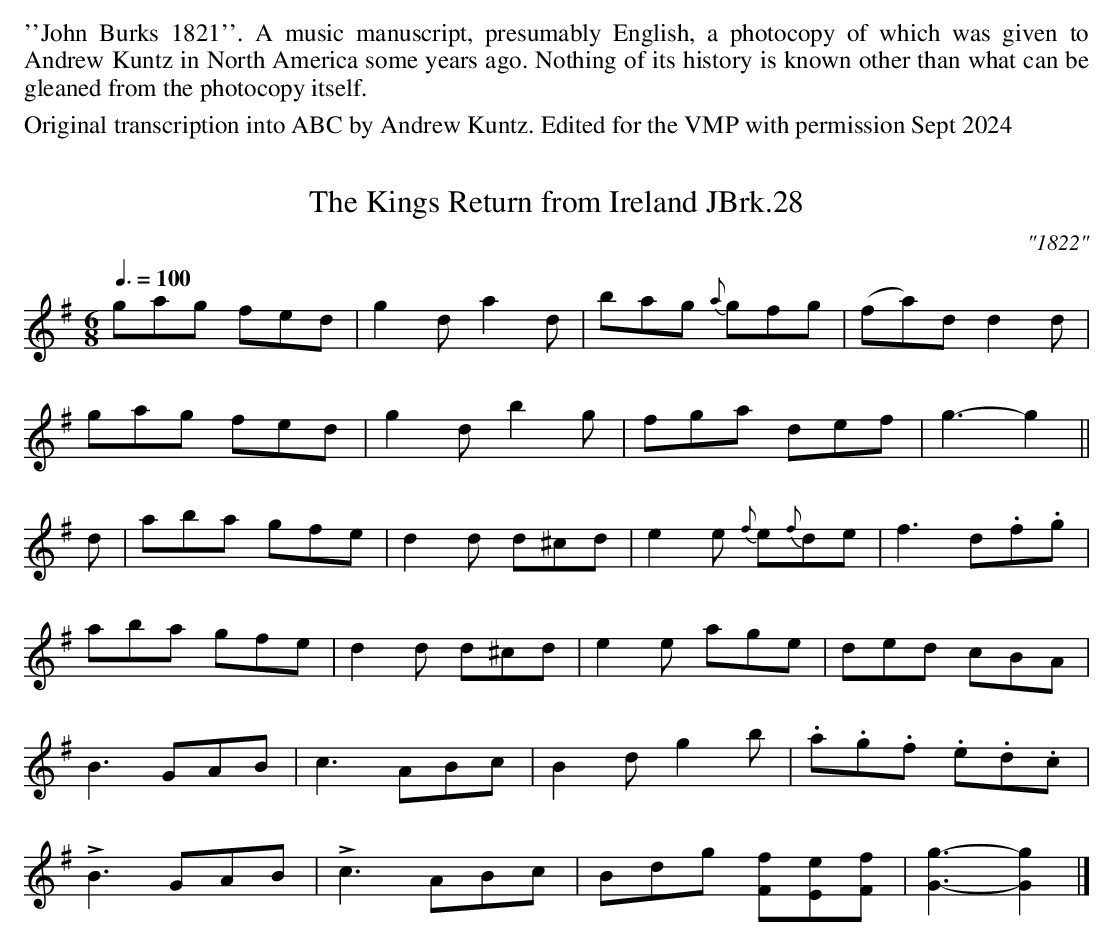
X:1
T:Kings Return from Ireland JBrk.28, The
Q:3/8=100
C:"1822"
M:6/8
L:1/8
K:G
gag fed|g2d a2d|bag {a}gfg|(fa)d d2d|
gag fed|g2d b2g|fga def|g3-g2||
d|aba gfe|d2d d^cd|e2e {f}e{f}de|f3- d.f.g|
aba gfe|d2d d^cd|e2e a-ge|ded cBA|
B3 GAB|c3 ABc|B2d g2b|.a.g.f .e.d.c|
!>!B3GAB|!>!c3 ABc|Bdg [Ff][Ee][Ff]|[G3g3]-[G2g2]|]
